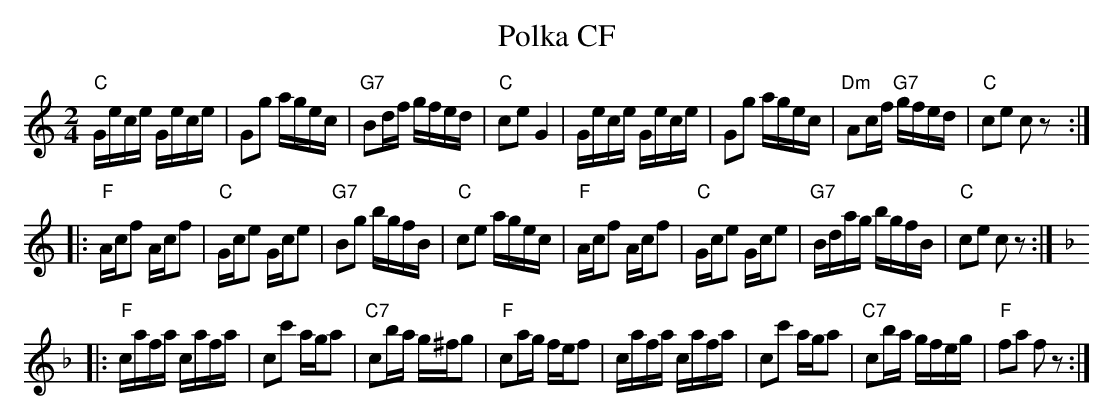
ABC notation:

X:1
T: Polka CF
M:2/4
L:1/16
K:C
"C"Gece Gece | G2g2 agec | "G7"B2df gfed | "C"c2e2 G4 | Gece Gece | G2g2 agec | "Dm"A2cf "G7"gfed | "C"c2e2 c2 z2 :|
|: "F"Acf2 Acf2 | "C"Gce2 Gce2 | "G7"B2g2 bgfB | "C"c2e2 agec | "F"Acf2 Acf2 | "C"Gce2 Gce2 | "G7"Bdag bgfB | "C"c2e2 c2 z2 :|
K:F
|: "F"cafa cafa | c2c'2 aga2 | "C7"c2ba g^fg2 | "F"c2ag fef2 | cafa cafa | c2c'2 aga2 | "C7"c2ba gfeg | "F"f2a2 f2 z2 :|
